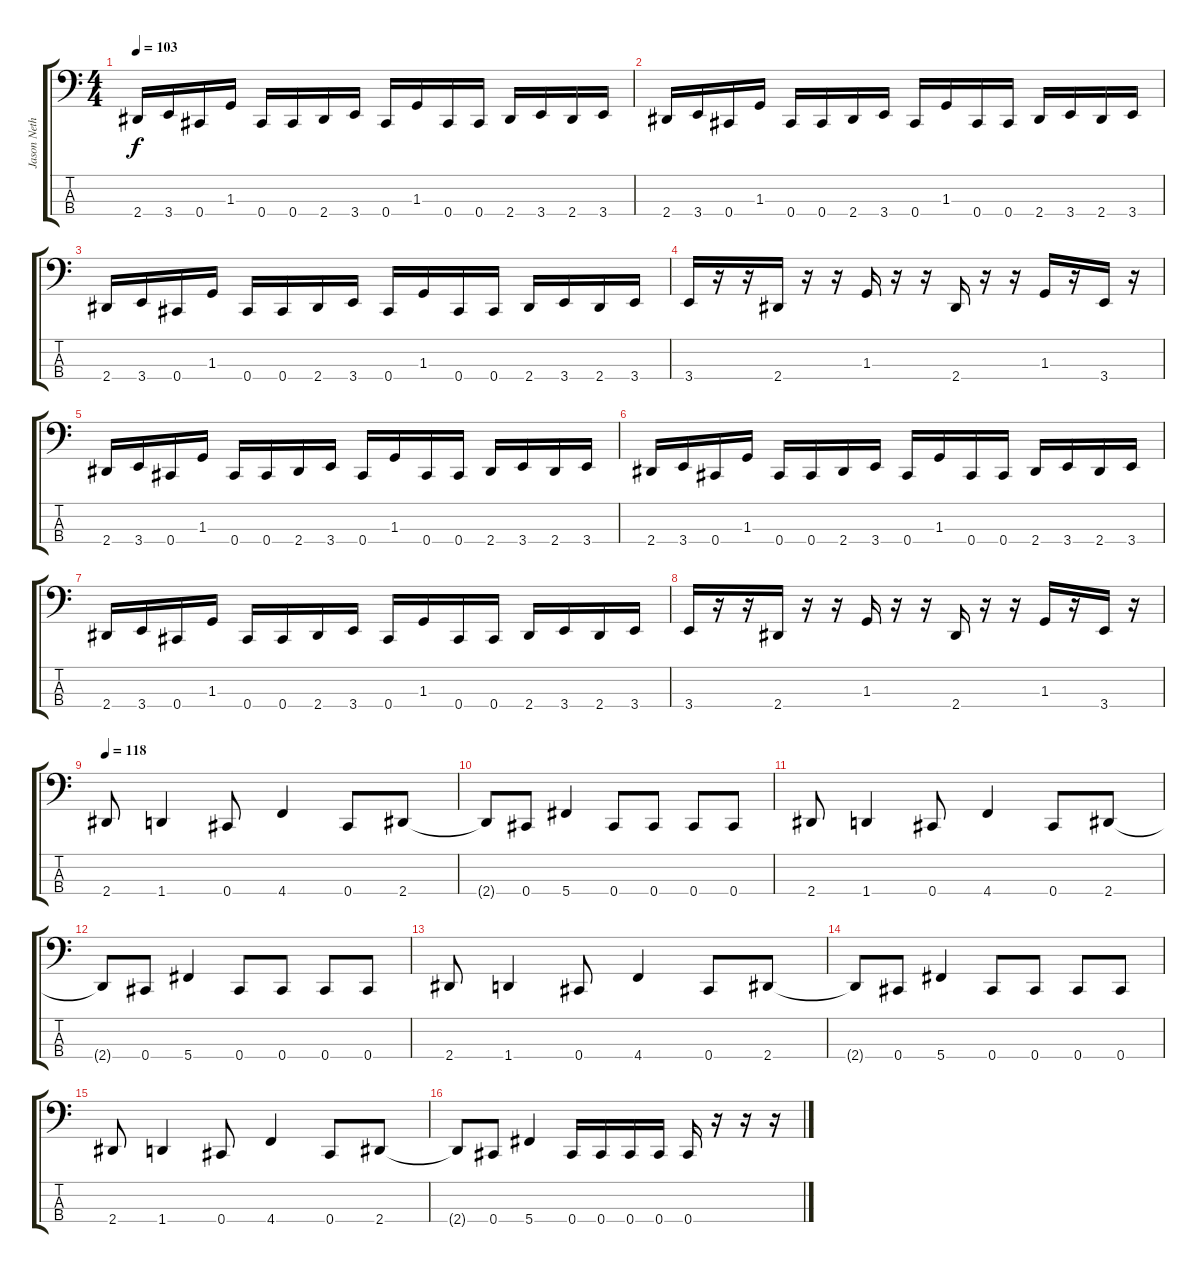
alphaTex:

\track ("Jason Netherton" "Jason Neth") {instrument electricbasspick}
\staff {score tabs}
\tuning (E2 B1 Gb1 Db1) {hide}
\ts (4 4)
\tempo 103
\clef f4
\ks c
2.4.16{dy f} 3.4.16 0.4.16 1.3.16 0.4.16 0.4.16 2.4.16 3.4.16 0.4.16 1.3.16 0.4.16 0.4.16 2.4.16 3.4.16 2.4.16 3.4.16 |
2.4.16 3.4.16 0.4.16 1.3.16 0.4.16 0.4.16 2.4.16 3.4.16 0.4.16 1.3.16 0.4.16 0.4.16 2.4.16 3.4.16 2.4.16 3.4.16 |
2.4.16 3.4.16 0.4.16 1.3.16 0.4.16 0.4.16 2.4.16 3.4.16 0.4.16 1.3.16 0.4.16 0.4.16 2.4.16 3.4.16 2.4.16 3.4.16 |
3.4.16 r.16 r.16 2.4.16 r.16 r.16 1.3.16 r.16 r.16 2.4.16 r.16 r.16 1.3.16 r.16 3.4.16 r.16 |
2.4.16 3.4.16 0.4.16 1.3.16 0.4.16 0.4.16 2.4.16 3.4.16 0.4.16 1.3.16 0.4.16 0.4.16 2.4.16 3.4.16 2.4.16 3.4.16 |
2.4.16 3.4.16 0.4.16 1.3.16 0.4.16 0.4.16 2.4.16 3.4.16 0.4.16 1.3.16 0.4.16 0.4.16 2.4.16 3.4.16 2.4.16 3.4.16 |
2.4.16 3.4.16 0.4.16 1.3.16 0.4.16 0.4.16 2.4.16 3.4.16 0.4.16 1.3.16 0.4.16 0.4.16 2.4.16 3.4.16 2.4.16 3.4.16 |
3.4.16 r.16 r.16 2.4.16 r.16 r.16 1.3.16 r.16 r.16 2.4.16 r.16 r.16 1.3.16 r.16 3.4.16 r.16 |
\tempo 118
2.4.8 1.4.4 0.4.8 4.4.4 0.4.8 2.4.8 |
2.4{t}.8 0.4.8 5.4.4 0.4.8 0.4.8 0.4.8 0.4.8 |
2.4.8 1.4.4 0.4.8 4.4.4 0.4.8 2.4.8 |
2.4{t}.8 0.4.8 5.4.4 0.4.8 0.4.8 0.4.8 0.4.8 |
2.4.8 1.4.4 0.4.8 4.4.4 0.4.8 2.4.8 |
2.4{t}.8 0.4.8 5.4.4 0.4.8 0.4.8 0.4.8 0.4.8 |
2.4.8 1.4.4 0.4.8 4.4.4 0.4.8 2.4.8 |
2.4{t}.8 0.4.8 5.4.4 0.4.16 0.4.16 0.4.16 0.4.16 0.4.16 r.16 r.16 r.16
